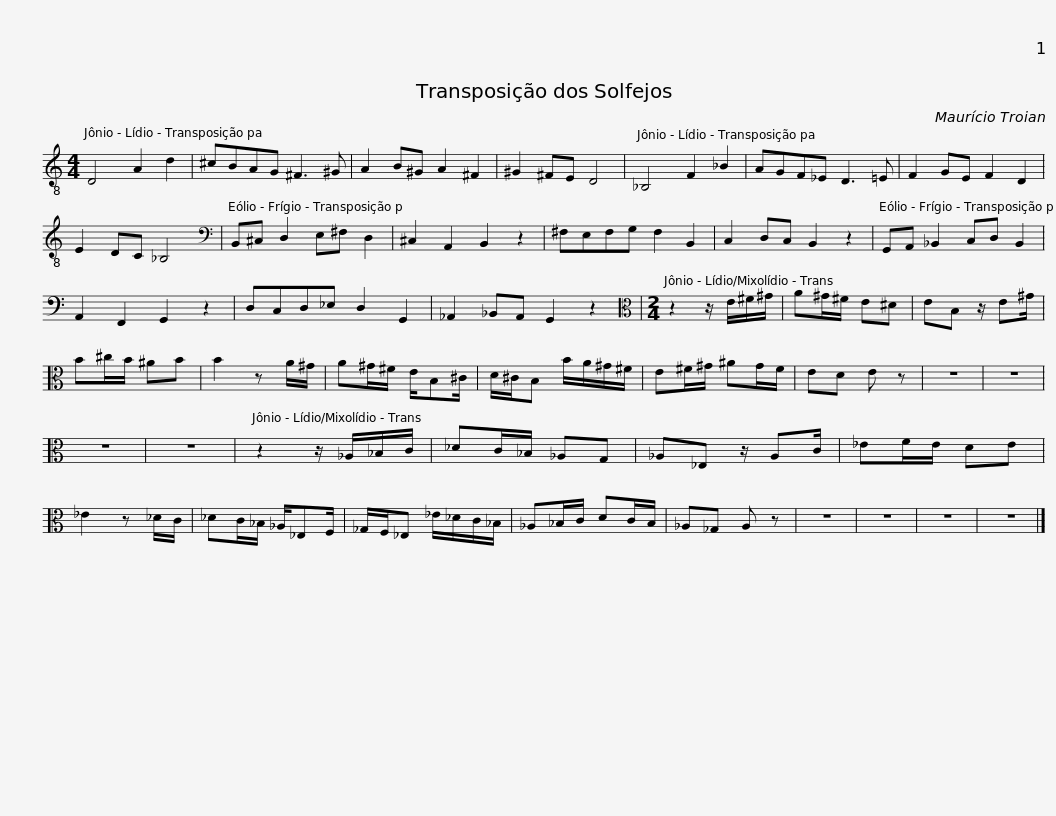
X:1
L:1/8
M:4/4
I:linebreak $
K:C
V:1 treble-8
V:1
 D4 A2 d2 | ^cBAG ^F3 ^G | A2 B^G A2 ^F2 | ^G2 ^FE D4 |$ _B,4 F2 _B2 | %5
 AGF_E D3 =E | F2 GE F2 D2 | E2 DC _B,4 |$[K:bass] B,,^C, D,2 E,^F, D,2 | ^C,2 A,,2 B,,2 z2 | %10
 ^F,E,F,G, F,2 B,,2 | C,2 D,C, B,,2 z2 |$ G,,A,, _B,,2 C,D, B,,2 | A,,2 F,,2 G,,2 z2 | D,C,D,_E, D,2 G,,2 | %15
 _A,,2 _B,,A,, G,,2 z2 |$[M:2/4][K:alto] z2 z/ E/^F/^G/ | A^G/^F/ E^D | EB, z/ E^G/ | B^c/B/ ^AB |$ %20
 B2 z A/^G/ | A^G/^F/ E/B,^C/ | D/^C/B, B/A/^G/^F/ | E^F/^G/ ^AG/F/ |$ ED E z | %25
 z4 | z4 | z4 | z4 |$ z2 z/ _A,/_B,/C/ | %30
 _DC/_B,/ _A,G, | _A,_E, z/ A,C/ | _EF/E/ DE |$ _E2 z _D/C/ | _DC/_B,/ _A,/_E,F,/ | %35
 _G,/F,/_E, _E/_D/C/_B,/ | _A,_B,/C/ DC/B,/ |$ _A,_G, A, z | z4 | z4 | %40
 z4 | z4 |] %42
